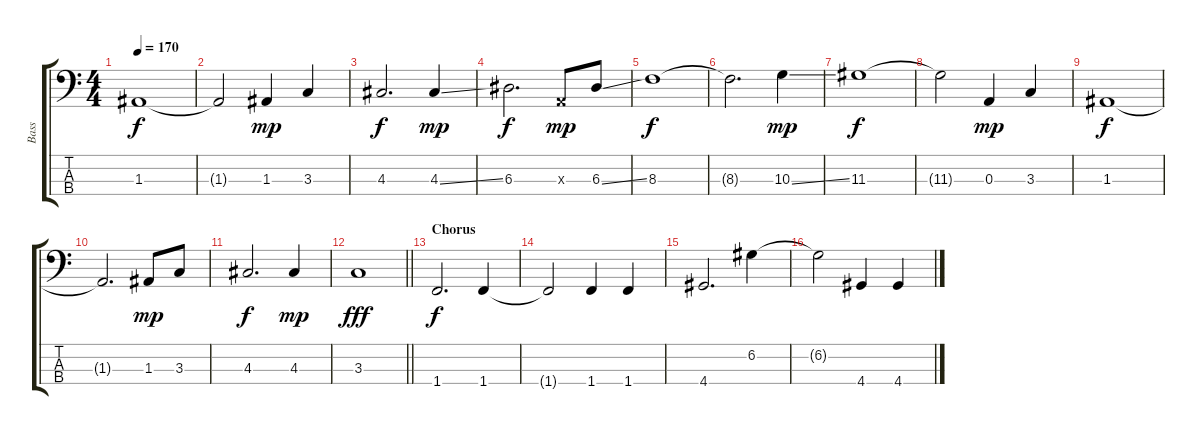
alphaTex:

\track ("Bass" "Bass") {instrument electricbassfinger}
\staff {score tabs}
\tuning (G2 D2 A1 E1) {hide}
\ts (4 4)
\tempo 170
\clef f4
\ks c
1.3.1{dy f} |
1.3{t}.2 1.3.4{dy mp} 3.3.4 |
4.3.2{d dy f} 4.3{ss}.4{dy mp} |
6.3.2{d dy f} 0.3{x}.8{dy mp} 6.3{ss}.8 |
8.3.1{dy f} |
8.3{t}.2{d} 10.3{ss}.4{dy mp} |
11.3.1{dy f} |
11.3{t}.2 0.3.4{dy mp} 3.3.4 |
1.3.1{dy f} |
1.3{t}.2{d} 1.3.8{dy mp} 3.3.8 |
4.3.2{d dy f} 4.3.4{dy mp} |
\barLineRight lightlight
3.3.1{dy fff} |
\section ("" "Chorus")
1.4.2{d dy f} 1.4.4 |
1.4{t}.2 1.4.4 1.4.4 |
4.4.2{d} 6.2.4 |
6.2{t}.2 4.4.4 4.4.4
